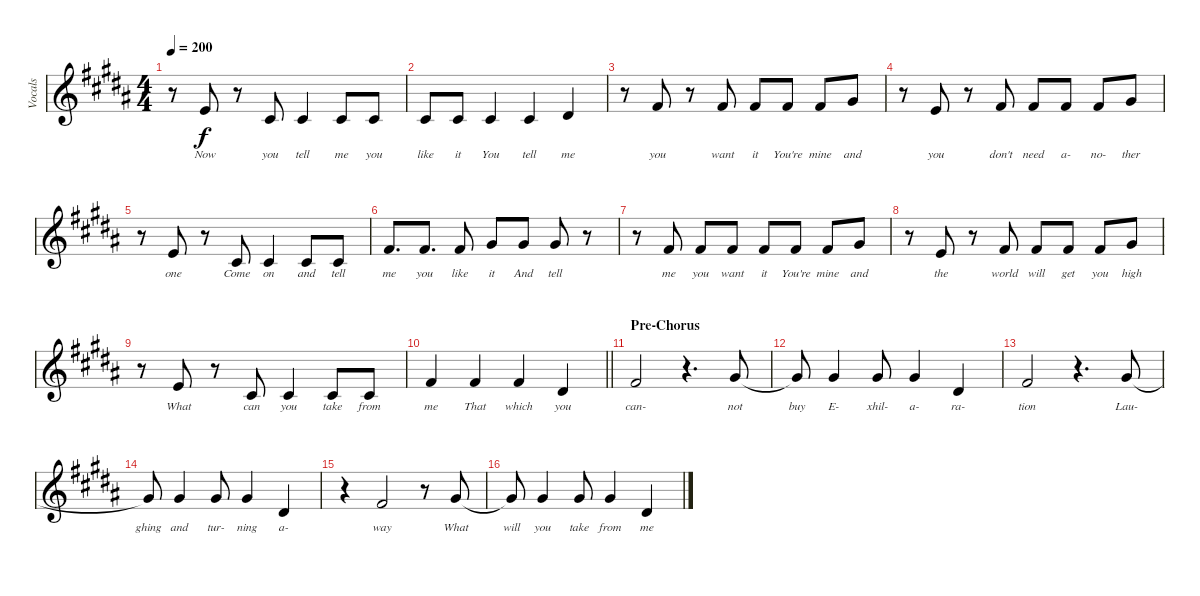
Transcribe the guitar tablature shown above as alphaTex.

\track ("Vocals" "Vocals") {instrument lead6voice}
\staff {score}
\tuning (Eb4 Bb3 Gb3 Db3 Ab2 Db2) {hide}
\ts (4 4)
\tempo 200
\clef g2
\ks b
r.8{dy f} 5.2{be (custom 0 2 25 2 35 0 60 0)}.8{lyrics (0 "Now") lyrics (1 "") lyrics (2 "") lyrics (3 "") lyrics (4 "")} r.8 7.3.8{lyrics (0 "you") lyrics (1 "") lyrics (2 "") lyrics (3 "") lyrics (4 "")} 7.3.4{lyrics (0 "tell") lyrics (1 "") lyrics (2 "") lyrics (3 "") lyrics (4 "")} 7.3.8{lyrics (0 "me") lyrics (1 "") lyrics (2 "") lyrics (3 "") lyrics (4 "")} 7.3.8{lyrics (0 "you") lyrics (1 "") lyrics (2 "") lyrics (3 "") lyrics (4 "")} |
7.3.8{lyrics (0 "like") lyrics (1 "") lyrics (2 "") lyrics (3 "") lyrics (4 "")} 7.3.8{lyrics (0 "it") lyrics (1 "") lyrics (2 "") lyrics (3 "") lyrics (4 "")} 7.3.4{lyrics (0 "You") lyrics (1 "") lyrics (2 "") lyrics (3 "") lyrics (4 "")} 7.3{be (custom 0 0 25 0 35 4 60 4)}.4{lyrics (0 "tell") lyrics (1 "") lyrics (2 "") lyrics (3 "") lyrics (4 "")} 5.2.4{lyrics (0 "me") lyrics (1 "") lyrics (2 "") lyrics (3 "") lyrics (4 "")} |
r.8 8.2.8{lyrics (0 "you") lyrics (1 "") lyrics (2 "") lyrics (3 "") lyrics (4 "")} r.8 8.2.8{lyrics (0 "want") lyrics (1 "") lyrics (2 "") lyrics (3 "") lyrics (4 "")} 8.2.8{lyrics (0 "it") lyrics (1 "") lyrics (2 "") lyrics (3 "") lyrics (4 "")} 8.2.8{lyrics (0 "You're") lyrics (1 "") lyrics (2 "") lyrics (3 "") lyrics (4 "")} 8.2.8{lyrics (0 "mine") lyrics (1 "") lyrics (2 "") lyrics (3 "") lyrics (4 "")} 5.1.8{lyrics (0 "and") lyrics (1 "") lyrics (2 "") lyrics (3 "") lyrics (4 "")} |
r.8 5.2{be (custom 0 2 25 2 35 0 60 0)}.8{lyrics (0 "you") lyrics (1 "") lyrics (2 "") lyrics (3 "") lyrics (4 "")} r.8 8.2.8{lyrics (0 "don't") lyrics (1 "") lyrics (2 "") lyrics (3 "") lyrics (4 "")} 8.2.8{lyrics (0 "need") lyrics (1 "") lyrics (2 "") lyrics (3 "") lyrics (4 "")} 8.2.8{lyrics (0 "a-") lyrics (1 "") lyrics (2 "") lyrics (3 "") lyrics (4 "")} 8.2.8{lyrics (0 "no-") lyrics (1 "") lyrics (2 "") lyrics (3 "") lyrics (4 "")} 5.1.8{lyrics (0 "ther") lyrics (1 "") lyrics (2 "") lyrics (3 "") lyrics (4 "")} |
r.8 5.2{be (custom 0 2 25 2 35 0 60 0)}.8{lyrics (0 "one") lyrics (1 "") lyrics (2 "") lyrics (3 "") lyrics (4 "")} r.8 7.3.8{lyrics (0 "Come") lyrics (1 "") lyrics (2 "") lyrics (3 "") lyrics (4 "")} 7.3.4{lyrics (0 "on") lyrics (1 "") lyrics (2 "") lyrics (3 "") lyrics (4 "")} 7.3.8{lyrics (0 "and") lyrics (1 "") lyrics (2 "") lyrics (3 "") lyrics (4 "")} 7.3.8{lyrics (0 "tell") lyrics (1 "") lyrics (2 "") lyrics (3 "") lyrics (4 "")} |
8.2.8{d lyrics (0 "me") lyrics (1 "") lyrics (2 "") lyrics (3 "") lyrics (4 "")} 8.2.8{d lyrics (0 "you") lyrics (1 "") lyrics (2 "") lyrics (3 "") lyrics (4 "")} 8.2.8{lyrics (0 "like") lyrics (1 "") lyrics (2 "") lyrics (3 "") lyrics (4 "")} 5.1.8{lyrics (0 "it") lyrics (1 "") lyrics (2 "") lyrics (3 "") lyrics (4 "")} 5.1.8{lyrics (0 "And") lyrics (1 "") lyrics (2 "") lyrics (3 "") lyrics (4 "")} 5.1.8{lyrics (0 "tell") lyrics (1 "") lyrics (2 "") lyrics (3 "") lyrics (4 "")} r.8 |
r.8 8.2.8{lyrics (0 "me") lyrics (1 "") lyrics (2 "") lyrics (3 "") lyrics (4 "")} 8.2.8{lyrics (0 "you") lyrics (1 "") lyrics (2 "") lyrics (3 "") lyrics (4 "")} 8.2.8{lyrics (0 "want") lyrics (1 "") lyrics (2 "") lyrics (3 "") lyrics (4 "")} 8.2.8{lyrics (0 "it") lyrics (1 "") lyrics (2 "") lyrics (3 "") lyrics (4 "")} 8.2.8{lyrics (0 "You're") lyrics (1 "") lyrics (2 "") lyrics (3 "") lyrics (4 "")} 8.2.8{lyrics (0 "mine") lyrics (1 "") lyrics (2 "") lyrics (3 "") lyrics (4 "")} 5.1.8{lyrics (0 "and") lyrics (1 "") lyrics (2 "") lyrics (3 "") lyrics (4 "")} |
r.8 5.2{be (custom 0 2 25 2 35 0 60 0)}.8{lyrics (0 "the") lyrics (1 "") lyrics (2 "") lyrics (3 "") lyrics (4 "")} r.8 8.2.8{lyrics (0 "world") lyrics (1 "") lyrics (2 "") lyrics (3 "") lyrics (4 "")} 8.2.8{lyrics (0 "will") lyrics (1 "") lyrics (2 "") lyrics (3 "") lyrics (4 "")} 8.2.8{lyrics (0 "get") lyrics (1 "") lyrics (2 "") lyrics (3 "") lyrics (4 "")} 8.2.8{lyrics (0 "you") lyrics (1 "") lyrics (2 "") lyrics (3 "") lyrics (4 "")} 5.1.8{lyrics (0 "high") lyrics (1 "") lyrics (2 "") lyrics (3 "") lyrics (4 "")} |
r.8 5.2{be (custom 0 2 25 2 35 0 60 0)}.8{lyrics (0 "What") lyrics (1 "") lyrics (2 "") lyrics (3 "") lyrics (4 "")} r.8 7.3.8{lyrics (0 "can") lyrics (1 "") lyrics (2 "") lyrics (3 "") lyrics (4 "")} 7.3.4{lyrics (0 "you") lyrics (1 "") lyrics (2 "") lyrics (3 "") lyrics (4 "")} 7.3.8{lyrics (0 "take") lyrics (1 "") lyrics (2 "") lyrics (3 "") lyrics (4 "")} 7.3.8{lyrics (0 "from") lyrics (1 "") lyrics (2 "") lyrics (3 "") lyrics (4 "")} |
\barLineRight lightlight
8.2.4{lyrics (0 "me") lyrics (1 "") lyrics (2 "") lyrics (3 "") lyrics (4 "")} 8.2.4{lyrics (0 "That") lyrics (1 "") lyrics (2 "") lyrics (3 "") lyrics (4 "")} 8.2.4{lyrics (0 "which") lyrics (1 "") lyrics (2 "") lyrics (3 "") lyrics (4 "")} 5.2.4{lyrics (0 "you") lyrics (1 "") lyrics (2 "") lyrics (3 "") lyrics (4 "")} |
\section ("" "Pre-Chorus")
8.2.2{lyrics (0 "can-") lyrics (1 "") lyrics (2 "") lyrics (3 "") lyrics (4 "")} r.4{d} 5.1.8{lyrics (0 "not") lyrics (1 "") lyrics (2 "") lyrics (3 "") lyrics (4 "")} |
5.1{t}.8{lyrics (0 "buy") lyrics (1 "") lyrics (2 "") lyrics (3 "") lyrics (4 "")} 5.1.4{lyrics (0 "E-") lyrics (1 "") lyrics (2 "") lyrics (3 "") lyrics (4 "")} 5.1.8{lyrics (0 "xhil-") lyrics (1 "") lyrics (2 "") lyrics (3 "") lyrics (4 "")} 5.1.4{lyrics (0 "a-") lyrics (1 "") lyrics (2 "") lyrics (3 "") lyrics (4 "")} 5.2.4{lyrics (0 "ra-") lyrics (1 "") lyrics (2 "") lyrics (3 "") lyrics (4 "")} |
8.2.2{lyrics (0 "tion") lyrics (1 "") lyrics (2 "") lyrics (3 "") lyrics (4 "")} r.4{d} 5.1.8{lyrics (0 "Lau-") lyrics (1 "") lyrics (2 "") lyrics (3 "") lyrics (4 "")} |
5.1{t}.8{lyrics (0 "ghing") lyrics (1 "") lyrics (2 "") lyrics (3 "") lyrics (4 "")} 5.1.4{lyrics (0 "and") lyrics (1 "") lyrics (2 "") lyrics (3 "") lyrics (4 "")} 5.1.8{lyrics (0 "tur-") lyrics (1 "") lyrics (2 "") lyrics (3 "") lyrics (4 "")} 5.1.4{lyrics (0 "ning") lyrics (1 "") lyrics (2 "") lyrics (3 "") lyrics (4 "")} 5.2.4{lyrics (0 "a-") lyrics (1 "") lyrics (2 "") lyrics (3 "") lyrics (4 "")} |
r.4 8.2.2{lyrics (0 "way") lyrics (1 "") lyrics (2 "") lyrics (3 "") lyrics (4 "")} r.8 5.1.8{lyrics (0 "What") lyrics (1 "") lyrics (2 "") lyrics (3 "") lyrics (4 "")} |
5.1{t}.8{lyrics (0 "will") lyrics (1 "") lyrics (2 "") lyrics (3 "") lyrics (4 "")} 5.1.4{lyrics (0 "you") lyrics (1 "") lyrics (2 "") lyrics (3 "") lyrics (4 "")} 5.1.8{lyrics (0 "take") lyrics (1 "") lyrics (2 "") lyrics (3 "") lyrics (4 "")} 5.1.4{lyrics (0 "from") lyrics (1 "") lyrics (2 "") lyrics (3 "") lyrics (4 "")} 5.2.4{lyrics (0 "me") lyrics (1 "") lyrics (2 "") lyrics (3 "") lyrics (4 "")}
